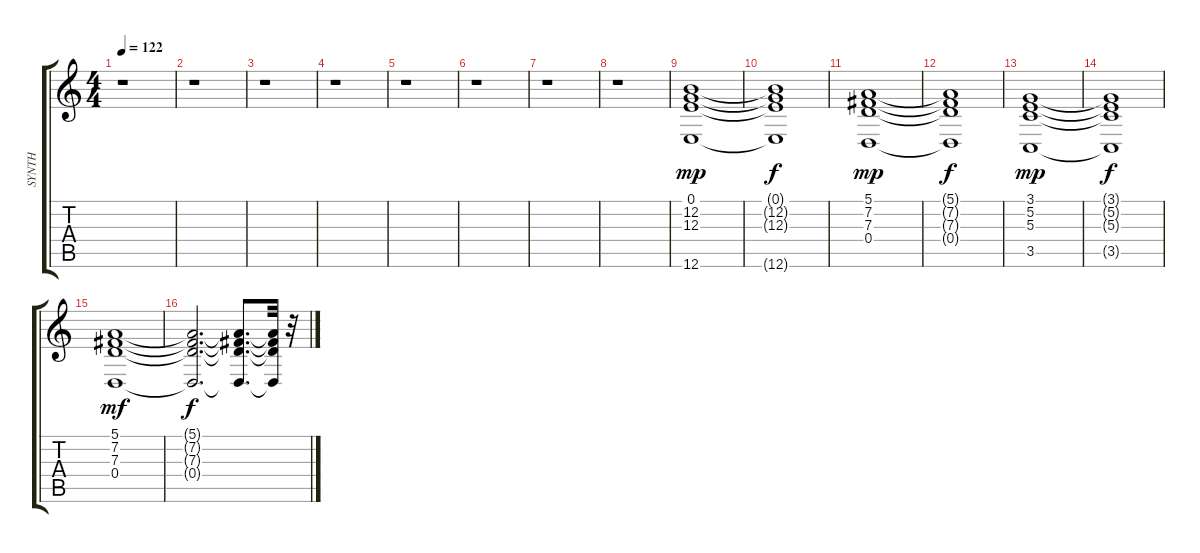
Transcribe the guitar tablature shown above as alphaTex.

\track ("SYNTH" "SYNTH") {instrument synthstrings1}
\staff {score tabs}
\tuning (E4 B3 G3 D3 A2 E2) {hide}
\ts (4 4)
\tempo 122
\clef g2
\ks c
r.1{dy f} |
r.1 |
r.1 |
r.1 |
r.1 |
r.1 |
r.1 |
r.1 |
(0.1 12.2 12.3 12.6).1{dy mp} |
(0.1{t} 12.2{t} 12.3{t} 12.6{t}).1{dy f} |
(5.1 7.2 7.3 0.4).1{dy mp} |
(5.1{t} 7.2{t} 7.3{t} 0.4{t}).1{dy f} |
(3.1 5.2 5.3 3.5).1{dy mp} |
(3.1{t} 5.2{t} 5.3{t} 3.5{t}).1{dy f} |
(5.1 7.2 7.3 0.4).1{dy mf} |
(5.1{t} 7.2{t} 7.3{t} 0.4{t}).2{d dy f} (5.1{t} 7.2{t} 7.3{t} 0.4{t}).8{d} (5.1{t} 7.2{t} 7.3{t} 0.4{t}).32 r.32
